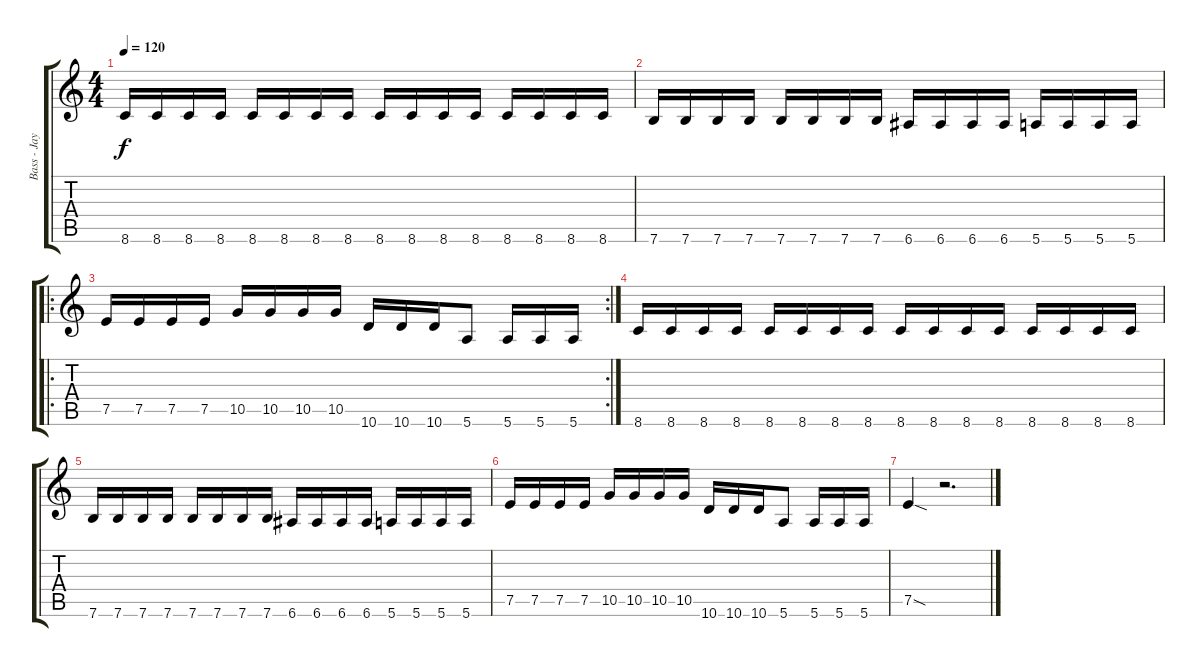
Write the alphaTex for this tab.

\track ("Bass - Jay Bentley" "Bass - Jay") {instrument electricbassfinger}
\staff {score tabs}
\tuning (E4 B3 G3 D3 A2 E2) {hide}
\ts (4 4)
\tempo 120
\clef g2
\ks c
8.6.16{dy f} 8.6.16 8.6.16 8.6.16 8.6.16 8.6.16 8.6.16 8.6.16 8.6.16 8.6.16 8.6.16 8.6.16 8.6.16 8.6.16 8.6.16 8.6.16 |
7.6.16 7.6.16 7.6.16 7.6.16 7.6.16 7.6.16 7.6.16 7.6.16 6.6.16 6.6.16 6.6.16 6.6.16 5.6.16 5.6.16 5.6.16 5.6.16 |
\ro
\rc 2
7.5.16 7.5.16 7.5.16 7.5.16 10.5.16 10.5.16 10.5.16 10.5.16 10.6.16 10.6.16 10.6.16 5.6.8 5.6.16 5.6.16 5.6.16 |
8.6.16 8.6.16 8.6.16 8.6.16 8.6.16 8.6.16 8.6.16 8.6.16 8.6.16 8.6.16 8.6.16 8.6.16 8.6.16 8.6.16 8.6.16 8.6.16 |
7.6.16 7.6.16 7.6.16 7.6.16 7.6.16 7.6.16 7.6.16 7.6.16 6.6.16 6.6.16 6.6.16 6.6.16 5.6.16 5.6.16 5.6.16 5.6.16 |
7.5.16 7.5.16 7.5.16 7.5.16 10.5.16 10.5.16 10.5.16 10.5.16 10.6.16 10.6.16 10.6.16 5.6.8 5.6.16 5.6.16 5.6.16 |
7.5{sod}.4 r.2{d}
